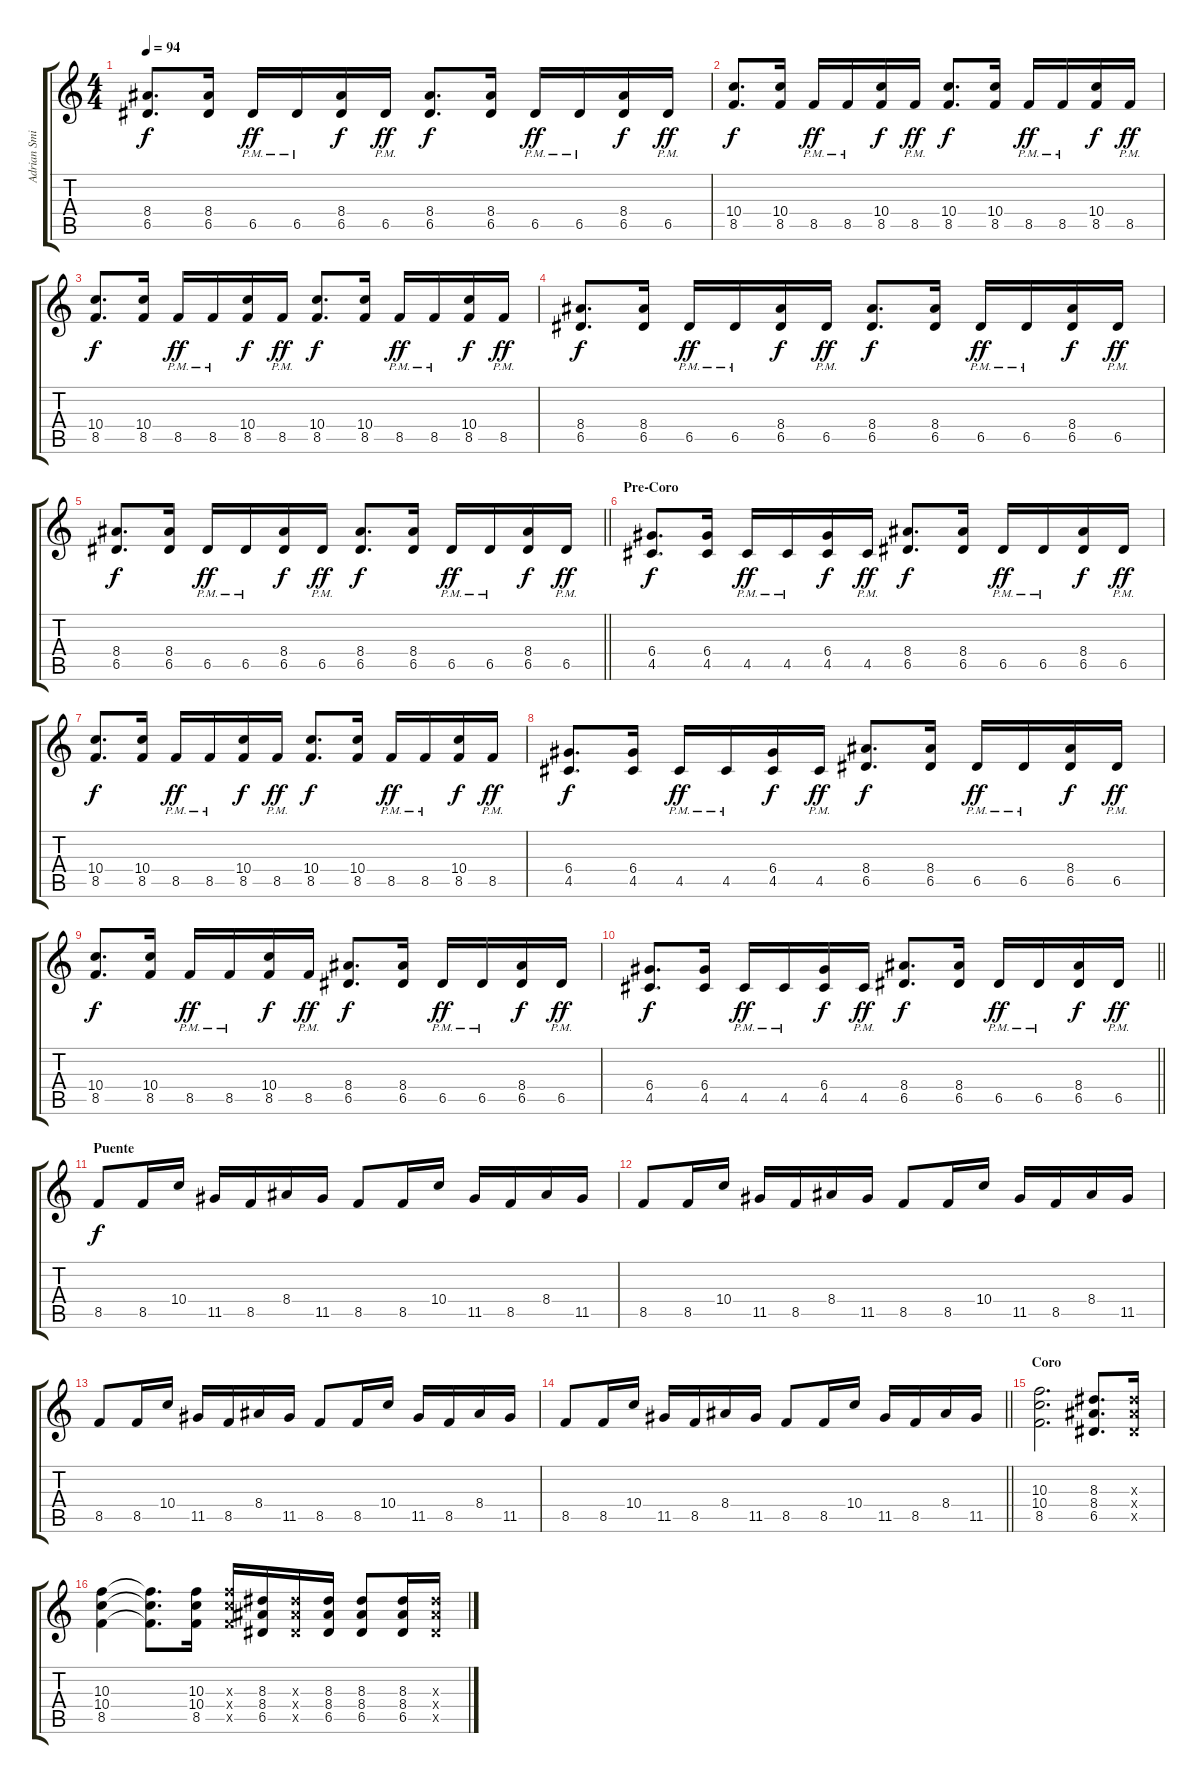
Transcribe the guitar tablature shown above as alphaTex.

\track ("Adrian Smith" "Adrian Smi") {instrument overdrivenguitar}
\staff {score tabs}
\tuning (E4 B3 G3 D3 A2 E2) {hide}
\ts (4 4)
\tempo 94
\clef g2
\ks c
(8.4 6.5).8{d dy f} (8.4 6.5).16 6.5{pm}.16{dy ff} 6.5{pm}.16 (8.4 6.5).16{dy f} 6.5{pm}.16{dy ff} (8.4 6.5).8{d dy f} (8.4 6.5).16 6.5{pm}.16{dy ff} 6.5{pm}.16 (8.4 6.5).16{dy f} 6.5{pm}.16{dy ff} |
(10.4 8.5).8{d dy f} (10.4 8.5).16 8.5{pm}.16{dy ff} 8.5{pm}.16 (10.4 8.5).16{dy f} 8.5{pm}.16{dy ff} (10.4 8.5).8{d dy f} (10.4 8.5).16 8.5{pm}.16{dy ff} 8.5{pm}.16 (10.4 8.5).16{dy f} 8.5{pm}.16{dy ff} |
(10.4 8.5).8{d dy f} (10.4 8.5).16 8.5{pm}.16{dy ff} 8.5{pm}.16 (10.4 8.5).16{dy f} 8.5{pm}.16{dy ff} (10.4 8.5).8{d dy f} (10.4 8.5).16 8.5{pm}.16{dy ff} 8.5{pm}.16 (10.4 8.5).16{dy f} 8.5{pm}.16{dy ff} |
(8.4 6.5).8{d dy f} (8.4 6.5).16 6.5{pm}.16{dy ff} 6.5{pm}.16 (8.4 6.5).16{dy f} 6.5{pm}.16{dy ff} (8.4 6.5).8{d dy f} (8.4 6.5).16 6.5{pm}.16{dy ff} 6.5{pm}.16 (8.4 6.5).16{dy f} 6.5{pm}.16{dy ff} |
\barLineRight lightlight
(8.4 6.5).8{d dy f} (8.4 6.5).16 6.5{pm}.16{dy ff} 6.5{pm}.16 (8.4 6.5).16{dy f} 6.5{pm}.16{dy ff} (8.4 6.5).8{d dy f} (8.4 6.5).16 6.5{pm}.16{dy ff} 6.5{pm}.16 (8.4 6.5).16{dy f} 6.5{pm}.16{dy ff} |
\section ("" "Pre-Coro")
(6.4 4.5).8{d dy f} (6.4 4.5).16 4.5{pm}.16{dy ff} 4.5{pm}.16 (6.4 4.5).16{dy f} 4.5{pm}.16{dy ff} (8.4 6.5).8{d dy f} (8.4 6.5).16 6.5{pm}.16{dy ff} 6.5{pm}.16 (8.4 6.5).16{dy f} 6.5{pm}.16{dy ff} |
(10.4 8.5).8{d dy f} (10.4 8.5).16 8.5{pm}.16{dy ff} 8.5{pm}.16 (10.4 8.5).16{dy f} 8.5{pm}.16{dy ff} (10.4 8.5).8{d dy f} (10.4 8.5).16 8.5{pm}.16{dy ff} 8.5{pm}.16 (10.4 8.5).16{dy f} 8.5{pm}.16{dy ff} |
(6.4 4.5).8{d dy f} (6.4 4.5).16 4.5{pm}.16{dy ff} 4.5{pm}.16 (6.4 4.5).16{dy f} 4.5{pm}.16{dy ff} (8.4 6.5).8{d dy f} (8.4 6.5).16 6.5{pm}.16{dy ff} 6.5{pm}.16 (8.4 6.5).16{dy f} 6.5{pm}.16{dy ff} |
(10.4 8.5).8{d dy f} (10.4 8.5).16 8.5{pm}.16{dy ff} 8.5{pm}.16 (10.4 8.5).16{dy f} 8.5{pm}.16{dy ff} (8.4 6.5).8{d dy f} (8.4 6.5).16 6.5{pm}.16{dy ff} 6.5{pm}.16 (8.4 6.5).16{dy f} 6.5{pm}.16{dy ff} |
\barLineRight lightlight
(6.4 4.5).8{d dy f} (6.4 4.5).16 4.5{pm}.16{dy ff} 4.5{pm}.16 (6.4 4.5).16{dy f} 4.5{pm}.16{dy ff} (8.4 6.5).8{d dy f} (8.4 6.5).16 6.5{pm}.16{dy ff} 6.5{pm}.16 (8.4 6.5).16{dy f} 6.5{pm}.16{dy ff} |
\section ("" "Puente")
8.5.8{dy f} 8.5.16 10.4.16 11.5.16 8.5.16 8.4.16 11.5.16 8.5.8 8.5.16 10.4.16 11.5.16 8.5.16 8.4.16 11.5.16 |
8.5.8 8.5.16 10.4.16 11.5.16 8.5.16 8.4.16 11.5.16 8.5.8 8.5.16 10.4.16 11.5.16 8.5.16 8.4.16 11.5.16 |
8.5.8 8.5.16 10.4.16 11.5.16 8.5.16 8.4.16 11.5.16 8.5.8 8.5.16 10.4.16 11.5.16 8.5.16 8.4.16 11.5.16 |
\barLineRight lightlight
8.5.8 8.5.16 10.4.16 11.5.16 8.5.16 8.4.16 11.5.16 8.5.8 8.5.16 10.4.16 11.5.16 8.5.16 8.4.16 11.5.16 |
\section ("" "Coro")
(10.3 10.4 8.5).2{d} (8.3 8.4 6.5).8{d} (8.3{x} 8.4{x} 6.5{x}).16 |
(10.3 10.4 8.5).4 (10.3{t} 10.4{t} 8.5{t}).8{d} (10.3 10.4 8.5).16 (10.3{x} 10.4{x} 8.5{x}).16 (8.3 8.4 6.5).16 (8.3{x} 8.4{x} 6.5{x}).16 (8.3 8.4 6.5).16 (8.3 8.4 6.5).8 (8.3 8.4 6.5).16 (8.3{x} 8.4{x} 6.5{x}).16
